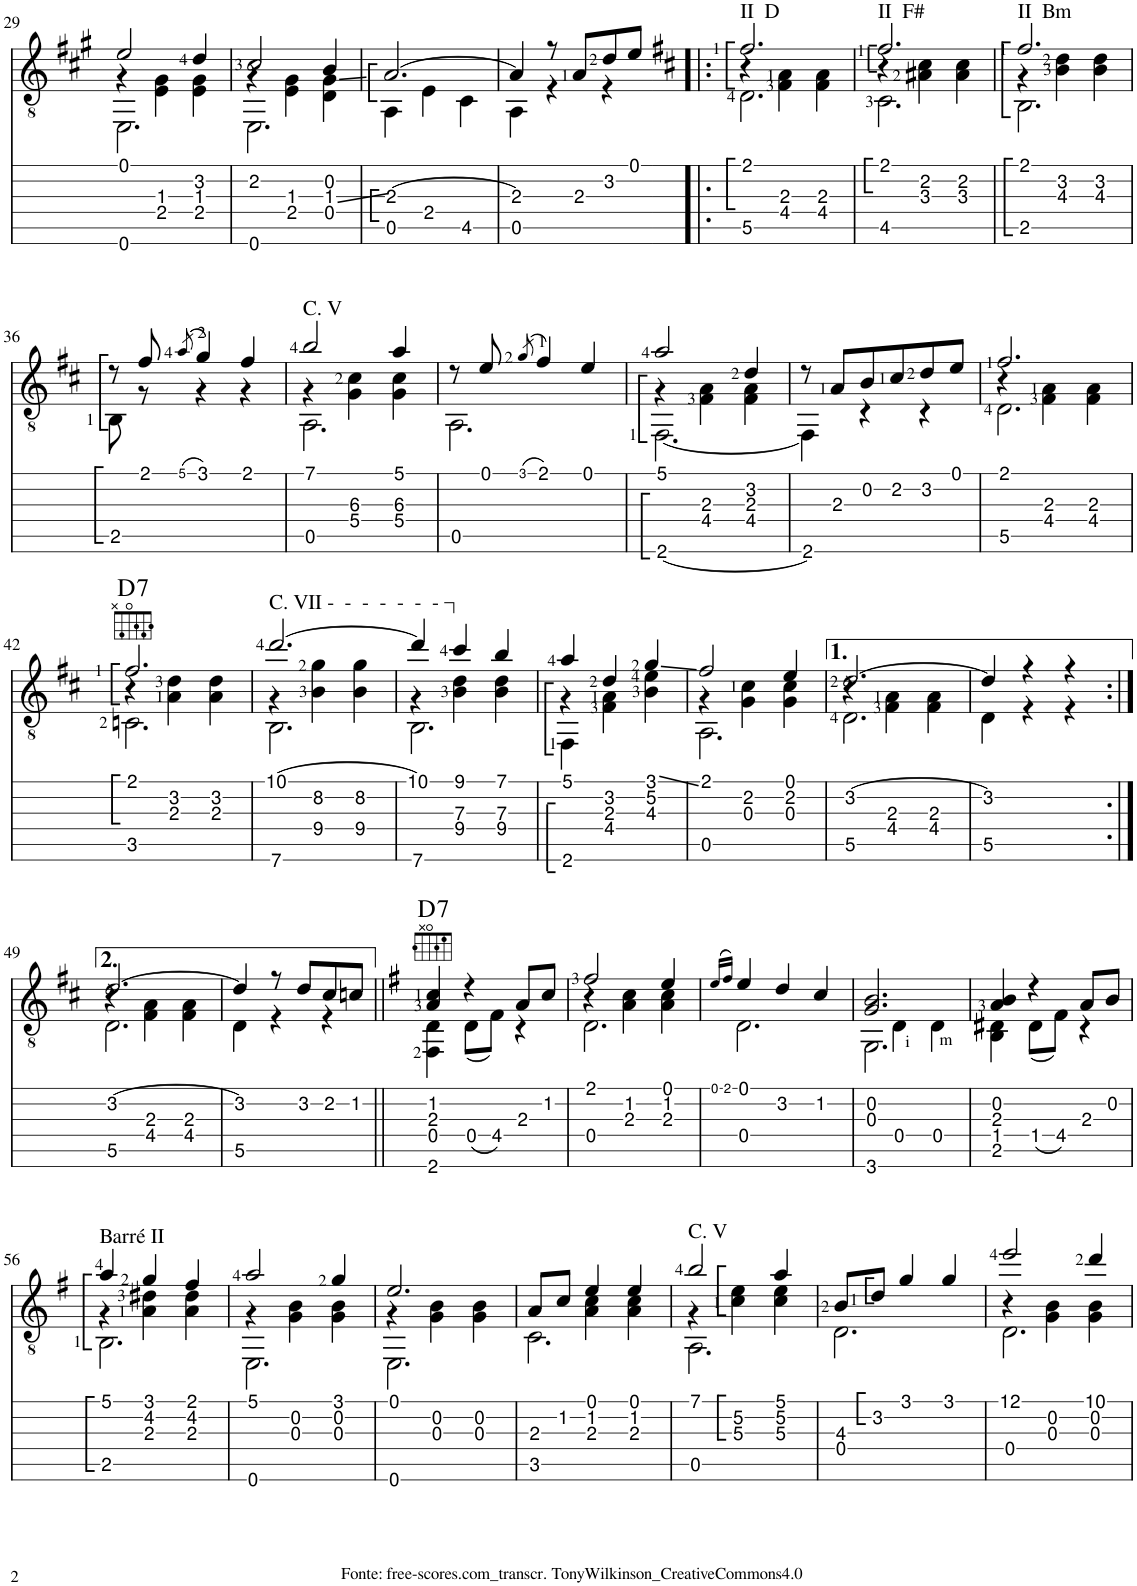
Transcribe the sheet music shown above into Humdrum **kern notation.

**kern	**kern	**harte
*part1	*part1	*part1
*staff2	*staff1	*
*I"Guitar	*	*
*I'Guit.	*	*
!!LO:PB:g=z
*	*clefGv2	*
*k[f#c#g#]	*k[f#c#g#]	*
*M3/4	*M3/4	*
=29	=29	=29
*^	*^	*
*	*^	*	*^	*
2e	4r	2.EE	2e/	4r	2.EE\	.
.	4E 4G#	.	.	4E\ 4G#\	.	.
4d	4E 4G#	.	4d/	4E\ 4G#\	.	.
=30	=30	=30	=30	=30	=30	=30
2c#	4r	2.EE	2c#/	4r	2.EE\	.
.	4E 4G#	.	.	4E\ 4G#\	.	.
4B	4D 4G#	.	4B/	4D\ 4G#\	.	.
*	*v	*v	*	*	*	*
*	*	*	*v	*v	*
=31	=31	=31	=31	=31
[2.A	4AA	[2.A/	4AA\	.
.	4E	.	4E\	.
.	4C#	.	4C#\	.
=32	=32	=32	=32	=32
4A]	4AA	4A/]	4AA\	.
8r	4r	8r	4r	.
8A	.	8A/L	.	.
8dL	4r	8d/	4r	.
8eJ	.	8e/J	.	.
*v	*v	*	*	*
*	*v	*v	*
=33!|:	=33!|:	=33!|:
*k[f#c#]	*k[f#c#]	*
*^	*^	*
*	*^	*	*^	*
!	!	!	!LO:TX:a:t=II  D	!	!	!
2.f#	4r	2.D	2.f#/	4r	2.D\	.
.	4F# 4A	.	.	4F#\ 4A\	.	.
.	4F# 4A	.	.	4F#\ 4A\	.	.
=34	=34	=34	=34	=34	=34	=34
!	!	!	!LO:TX:a:t=II  F#	!	!	!
2.f#	4r	2.C#	2.f#/	4r	2.C#\	.
.	4A# 4c#	.	.	4A#X\ 4c#\	.	.
.	4A# 4c#	.	.	4A#\ 4c#\	.	.
=35	=35	=35	=35	=35	=35	=35
!	!	!	!LO:TX:a:t=II  Bm	!	!	!
2.f#	4r	2.BB	2.f#/	4r	2.BB\	.
.	4B 4d	.	.	4B\ 4d\	.	.
.	4B 4d	.	.	4B\ 4d\	.	.
*	*v	*v	*	*	*	*
*	*	*	*v	*v	*
!!LO:LB:g=z
=36	=36	=36	=36	=36
8r	8BB	8r	8BB\	.
8f#	8r	8f#/	8r	.
qa	.	(8qa/	.	.
4g	4r	4g/)	4r	.
4f#	4r	4f#/	4r	.
=37	=37	=37	=37	=37
*	*^	*	*^	*
!	!	!	!LO:TX:a:t=C. V	!	!	!
2b	4r	2.AA	2b/	4r	2.AA\	.
.	4G 4c#	.	.	4G\ 4c#\	.	.
4a	4G 4c#	.	4a/	4G\ 4c#\	.	.
*	*v	*v	*	*	*	*
*	*	*	*v	*v	*
=38	=38	=38	=38	=38
8r	2.AA	8r	2.AA\	.
8e	.	8e/	.	.
qg	.	(8qg/	.	.
4f#	.	4f#/)	.	.
4e	.	4e/	.	.
=39	=39	=39	=39	=39
*	*^	*	*^	*
2a	4r	[2.FF#	2a/	4r	[2.FF#\	.
.	4F# 4A	.	.	4F#\ 4A\	.	.
4d	4F# 4A	.	4d/	4F#\ 4A\	.	.
*	*v	*v	*	*	*	*
*	*	*	*v	*v	*
=40	=40	=40	=40	=40
8r	4FF#]	8r	4FF#\]	.
8A	.	8A/L	.	.
8BL	4r	8B/	4r	.
8c#J	.	8c#/	.	.
8dL	4r	8d/	4r	.
8eJ	.	8e/J	.	.
=41	=41	=41	=41	=41
*	*^	*	*^	*
2.f#	4r	2.D	2.f#/	4r	2.D\	.
.	4F# 4A	.	.	4F#\ 4A\	.	.
.	4F# 4A	.	.	4F#\ 4A\	.	.
!!LO:LB:g=z	!!	!!
=42	=42	=42	=42	=42	=42	=42
!	!	!	!	!	!	!LO:H:kt=7
2.f#	4r	2.C	2.f#/	4r	2.Cn\	D:7
.	4A 4d	.	.	4A\ 4d\	.	.
.	4A 4d	.	.	4A\ 4d\	.	.
=43	=43	=43	=43	=43	=43	=43
!	!	!	!LO:TX:a:t=C. VII -  -  -  -  -  -  - ┐	!	!	!
[2.dd	4r	2.BB	[2.dd/	4r	2.BB\	.
.	4B 4g	.	.	4B\ 4g\	.	.
.	4B 4g	.	.	4B\ 4g\	.	.
=44	=44	=44	=44	=44	=44	=44
4dd]	4r	2.BB	4dd/]	4r	2.BB\	.
4cc#	4B 4d	.	4cc#/	4B\ 4d\	.	.
4b	4B 4d	.	4b/	4B\ 4d\	.	.
=45	=45	=45	=45	=45	=45	=45
4a	4r	4FF#	4a/	4r	4FF#\	.
4d	4F# 4A	2ryy	4d/	4F#\ 4A\	2ryy	.
4g	4B 4e	.	4g/	4B\ 4e\	.	.
=46	=46	=46	=46	=46	=46	=46
2f#	4r	2.AA	2f#/	4r	2.AA\	.
.	4G 4c#	.	.	4G\ 4c#\	.	.
4e	4G 4c#	.	4e/	4G\ 4c#\	.	.
=47	=47	=47	=47	=47	=47	=47
[2.d	4r	2.D	[2.d/	4r	2.D\	.
.	4F# 4A	.	.	4F#\ 4A\	.	.
.	4F# 4A	.	.	4F#\ 4A\	.	.
*	*v	*v	*	*	*	*
*	*	*	*v	*v	*
=48	=48	=48	=48	=48
4d]	4D	4d/]	4D\	.
4r	4r	4r	4r	.
4r	4r	4r	4r	.
!!LO:LB:g=z
=49:|!	=49:|!	=49:|!	=49:|!	=49:|!
*	*^	*	*^	*
[2.d	4r	2.D	[2.d/	4r	2.D\	.
.	4F# 4A	.	.	4F#\ 4A\	.	.
.	4F# 4A	.	.	4F#\ 4A\	.	.
*	*v	*v	*	*	*	*
*	*	*	*v	*v	*
=50	=50	=50	=50	=50
4d]	4D	4d/]	4D\	.
8r	4r	8r	4r	.
8d	.	8d/L	.	.
8c#L	4r	8c#/	4r	.
8cJ	.	8cn/J	.	.
=51||	=51||	=51||	=51||	=51||
*k[f#]	*	*k[f#]	*	*
!	!	!	!	!LO:H:kt=7
4A 4c	4FF# 4D	4A/ 4c/	4FF#\ 4D\	D:7
4r	8DL	4r	(8D\L	.
.	8F#J	.	8F#\J)	.
8AL	4r	8A/L	4r	.
8cJ	.	8c/J	.	.
=52	=52	=52	=52	=52
*	*^	*	*^	*
2f#	4r	2.D	2f#/	4r	2.D\	.
.	4A 4c	.	.	4A\ 4c\	.	.
4e	4A 4c	.	4e/	4A\ 4c\	.	.
*v	*v	*v	*	*	*	*
*	*v	*v	*v	*
=53	=53	=53
qe	(16qe/LL	.
qf#	16qf#/JJ)	.
*^	*^	*
4e	2.D	4e/	2.D\	.
4d	.	4d/	.	.
4c	.	4c/	.	.
=54	=54	=54	=54	=54
*	*^	*	*^	*
2.G 2.B	4ryy	2.GG	2.G/ 2.B/	4ryy	2.GG\	.
.	4D	.	.	4D\	.	.
.	4D	.	.	4D\	.	.
*	*v	*v	*	*	*	*
*	*	*	*v	*v	*
=55	=55	=55	=55	=55
4A 4B	4BB 4D#	4A/ 4B/	4BB\ 4D#X\	.
4r	8D#L	4r	(8D#\L	.
.	8F#J	.	8F#\J)	.
8AL	4r	8A/L	4r	.
8BJ	.	8B/J	.	.
!!LO:LB:g=z
=56	=56	=56	=56	=56
*	*^	*	*^	*
!	!	!	!LO:TX:a:t=Barré II	!	!	!
4a	4r	2.BB	4a/	4r	2.BB\	.
4g	4A 4d#	.	4g/	4A\ 4d#X\	.	.
4f#	4A 4d#	.	4f#/	4A\ 4d#\	.	.
=57	=57	=57	=57	=57	=57	=57
2a	4r	2.EE	2a/	4r	2.EE\	.
.	4G 4B	.	.	4G\ 4B\	.	.
4g	4G 4B	.	4g/	4G\ 4B\	.	.
=58	=58	=58	=58	=58	=58	=58
2.e	4r	2.EE	2.e/	4r	2.EE\	.
.	4G 4B	.	.	4G\ 4B\	.	.
.	4G 4B	.	.	4G\ 4B\	.	.
=59	=59	=59	=59	=59	=59	=59
8AL	4ryy	2.C	8A/L	4ryy	2.C\	.
8cJ	.	.	8c/J	.	.	.
4e	4A 4c	.	4e/	4A\ 4c\	.	.
4e	4A 4c	.	4e/	4A\ 4c\	.	.
=60	=60	=60	=60	=60	=60	=60
!	!	!	!LO:TX:a:t=C. V	!	!	!
2b	4r	2.AA	2b/	4r	2.AA\	.
.	4c 4e	.	.	4c\ 4e\	.	.
4a	4c 4e	.	4a/	4c\ 4e\	.	.
*	*v	*v	*	*	*	*
*	*	*	*v	*v	*
=61	=61	=61	=61	=61
8BL	2.D	8B/L	2.D\	.
8dJ	.	8d/J	.	.
4g	.	4g/	.	.
4g	.	4g/	.	.
=62	=62	=62	=62	=62
*	*^	*	*^	*
2ee	4r	2.D	2ee/	4r	2.D\	.
.	4G 4B	.	.	4G\ 4B\	.	.
4dd	4G 4B	.	4dd/	4G\ 4B\	.	.
*v	*v	*v	*	*	*	*
*	*v	*v	*v	*
=	=	=
*-	*-	*-
